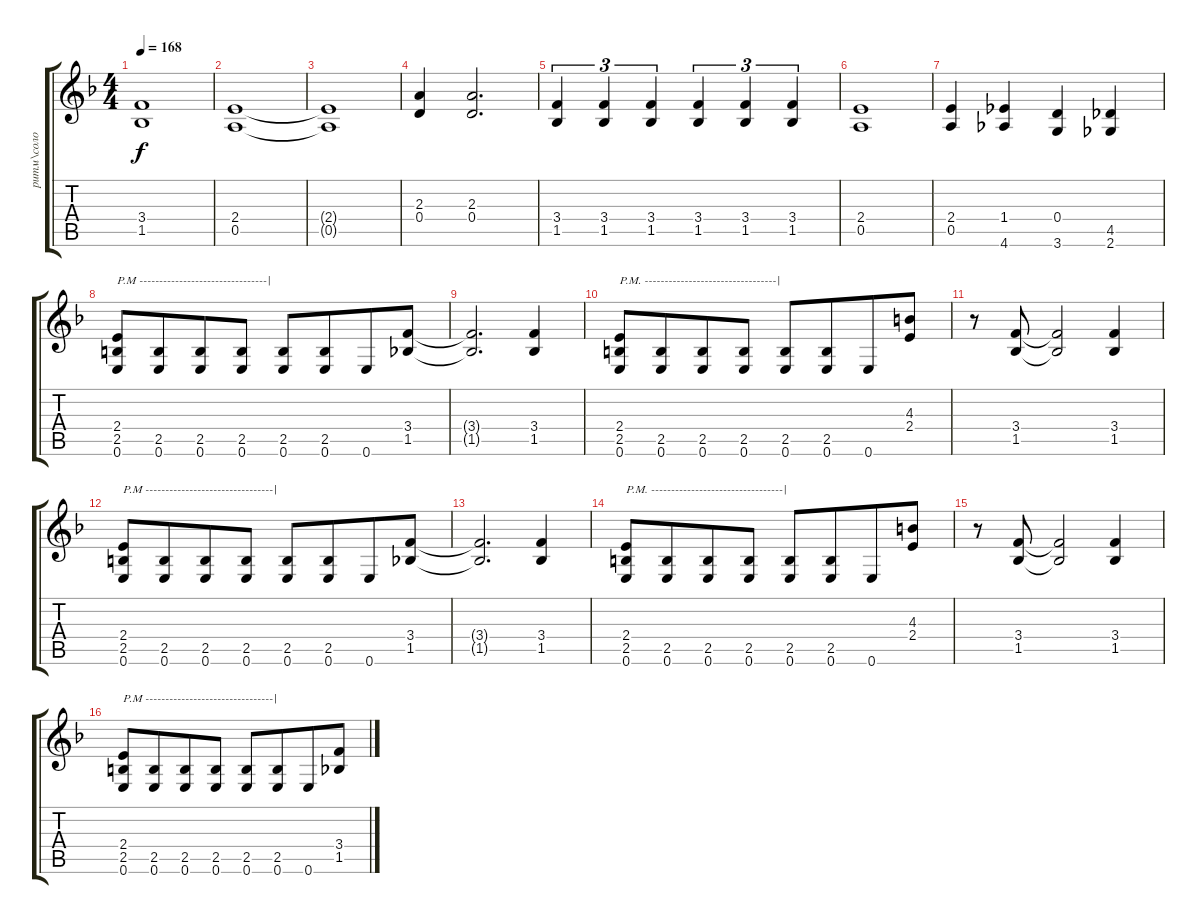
\track ("ритм\\соло" "ритм\\соло") {instrument overdrivenguitar}
\staff {score tabs}
\tuning (E4 B3 G3 D3 A2 E2) {hide}
\ts (4 4)
\tempo 168
\clef g2
\ks dminor
(3.4 1.5).1{dy f} |
(2.4 0.5).1 |
(2.4{t} 0.5{t}).1 |
(2.3 0.4).4 (2.3 0.4).2{d} |
(3.4 1.5).4{tu (3 2)} (3.4 1.5).4{tu (3 2)} (3.4 1.5).4{tu (3 2)} (3.4 1.5).4{tu (3 2)} (3.4 1.5).4{tu (3 2)} (3.4 1.5).4{tu (3 2)} |
(2.4 0.5).1 |
(2.4 0.5).4 (1.4 4.6).4 (0.4 3.6).4 (4.5 2.6).4 |
(2.4 2.5 0.6).8{txt "P.M --------------------------------|"} (2.5 0.6).8{beam merge} (2.5 0.6).8 (2.5 0.6).8 (2.5 0.6).8 (2.5 0.6).8{beam merge} 0.6.8 (3.4 1.5).8 |
(3.4{t} 1.5{t}).2{d} (3.4 1.5).4 |
(2.4 2.5 0.6).8{txt "P.M. ---------------------------------|"} (2.5 0.6).8{beam merge} (2.5 0.6).8 (2.5 0.6).8 (2.5 0.6).8 (2.5 0.6).8{beam merge} 0.6.8 (4.3 2.4).8 |
r.8 (3.4 1.5).8 (3.4{t} 1.5{t}).2 (3.4 1.5).4 |
(2.4 2.5 0.6).8{txt "P.M --------------------------------|"} (2.5 0.6).8{beam merge} (2.5 0.6).8 (2.5 0.6).8 (2.5 0.6).8 (2.5 0.6).8{beam merge} 0.6.8 (3.4 1.5).8 |
(3.4{t} 1.5{t}).2{d} (3.4 1.5).4 |
(2.4 2.5 0.6).8{txt "P.M. ---------------------------------|"} (2.5 0.6).8{beam merge} (2.5 0.6).8 (2.5 0.6).8 (2.5 0.6).8 (2.5 0.6).8{beam merge} 0.6.8 (4.3 2.4).8 |
r.8 (3.4 1.5).8 (3.4{t} 1.5{t}).2 (3.4 1.5).4 |
(2.4 2.5 0.6).8{txt "P.M --------------------------------|"} (2.5 0.6).8{beam merge} (2.5 0.6).8 (2.5 0.6).8 (2.5 0.6).8 (2.5 0.6).8{beam merge} 0.6.8 (3.4 1.5).8
